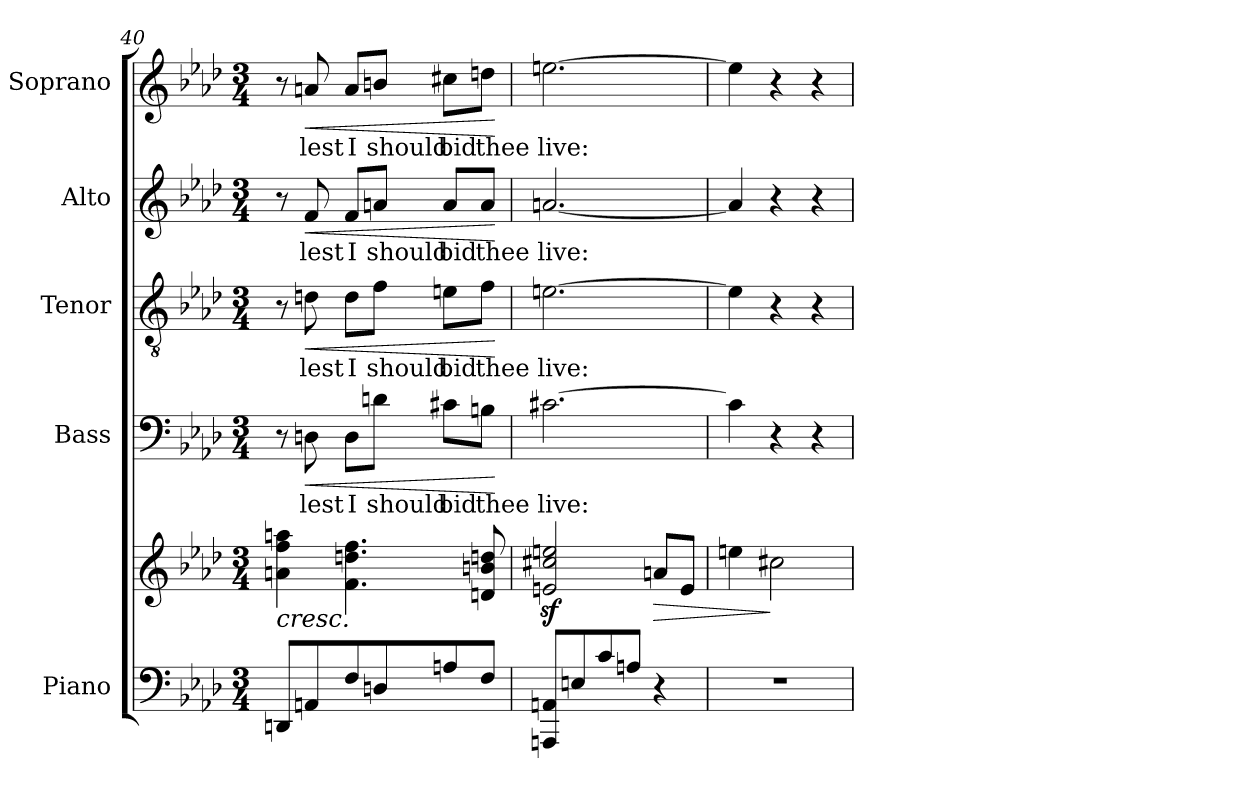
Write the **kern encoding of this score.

**kern	**kern	**dynam	**kern	**text	**dynam	**kern	**text	**dynam	**kern	**text	**dynam	**kern	**text	**dynam
*part5	*part5	*part5	*part4	*part4	*part4	*part3	*part3	*part3	*part2	*part2	*part2	*part1	*part1	*part1
*staff6	*staff5	*staff5/6	*staff4	*staff4	*staff4	*staff3	*staff3	*staff3	*staff2	*staff2	*staff2	*staff1	*staff1	*staff1
*I"Piano	*	*	*I"Bass	*	*	*I"Tenor	*	*	*I"Alto	*	*	*I"Soprano	*	*
*I'Pno.	*	*	*I'B.	*	*	*I'T.	*	*	*I'A.	*	*	*I'S.	*	*
!!LO:LB:g=z
*clefF4	*clefG2	*	*clefF4	*	*	*clefGv2	*	*	*clefG2	*	*	*clefG2	*	*
*k[b-e-a-d-]	*k[b-e-a-d-]	*	*k[b-e-a-d-]	*	*	*k[b-e-a-d-]	*	*	*k[b-e-a-d-]	*	*	*k[b-e-a-d-]	*	*
*M3/4	*M3/4	*	*M3/4	*	*	*M3/4	*	*	*M3/4	*	*	*M3/4	*	*
=40	=40	=40	=40	=40	=40	=40	=40	=40	=40	=40	=40	=40	=40	=40
!	!LO:TX:b:i:t=cresc.	!	!	!	!	!	!	!	!	!	!	!	!	!
8DDn/L	4an\ 4ff\ 4aan\	.	8r	.	.	8r	.	.	8r	.	.	8r	.	.
!	!	!	!	!LO:LY:b	!LO:HP:b	!	!LO:LY:b	!LO:HP:b	!	!LO:LY:b	!LO:HP:b	!	!LO:LY:b	!LO:HP:b
8AAn/	.	.	8Dn\	lest	<	8dn\	lest	<	8f/	lest	<	8an/	lest	<
!	!	!	!	!LO:LY:b	!	!	!LO:LY:b	!	!	!LO:LY:b	!	!	!LO:LY:b	!
8F/	4.f\ 4.ddn\ 4.ff\	.	8D\L	I	.	8d\L	I	.	8f/L	I	.	8a/L	I	.
!	!	!	!	!LO:LY:b	!	!	!LO:LY:b	!	!	!LO:LY:b	!	!	!LO:LY:b	!
8Dn/	.	.	8dn\J	should	.	8f\J	should	.	8an/J	should	.	8bn/J	should	.
!	!	!	!	!LO:LY:b	!	!	!LO:LY:b	!	!	!LO:LY:b	!	!	!LO:LY:b	!
8An/	.	.	8c#X\L	bid	.	8en\L	bid	.	8a/L	bid	.	8cc#X\L	bid	.
!	!	!	!	!LO:LY:b	!	!	!LO:LY:b	!	!	!LO:LY:b	!	!	!LO:LY:b	!
8F/J	8dn/ 8bn/ 8ddn/	.	8Bn\J	thee	.	8f\J	thee	.	8a/J	thee	.	8ddn\J	thee	.
.	.	.	.	.	[	.	.	[	.	.	[	.	.	[
=41	=41	=41	=41	=41	=41	=41	=41	=41	=41	=41	=41	=41	=41	=41
!	!	!	!	!LO:LY:b	!	!	!LO:LY:b	!	!	!LO:LY:b	!	!	!LO:LY:b	!
8AAAn/ 8AAn/L	2en/z< 2cc#X/z< 2een/z<	.	[2.c#X\	live:	.	[2.en\	live:	.	[2.an/	live:	.	[2.een\	live:	.
8En/	.	.	.	.	.	.	.	.	.	.	.	.	.	.
8c/	.	.	.	.	.	.	.	.	.	.	.	.	.	.
8An/J	.	.	.	.	.	.	.	.	.	.	.	.	.	.
!	!	!LO:HP:b	!	!	!	!	!	!	!	!	!	!	!	!
4r	8an/L	>	.	.	.	.	.	.	.	.	.	.	.	.
.	(8e/J	.	.	.	.	.	.	.	.	.	.	.	.	.
=42	=42	=42	=42	=42	=42	=42	=42	=42	=42	=42	=42	=42	=42	=42
2.r	4een\	.	4c#\]	.	.	4e\]	.	.	4a/]	.	.	4ee\]	.	.
.	2cc#X\	]	4r	.	.	4r	.	.	4r	.	.	4r	.	.
.	.	.	4r	.	.	4r	.	.	4r	.	.	4r	.	.
=	=	=	=	=	=	=	=	=	=	=	=	=	=	=
*-	*-	*-	*-	*-	*-	*-	*-	*-	*-	*-	*-	*-	*-	*-
